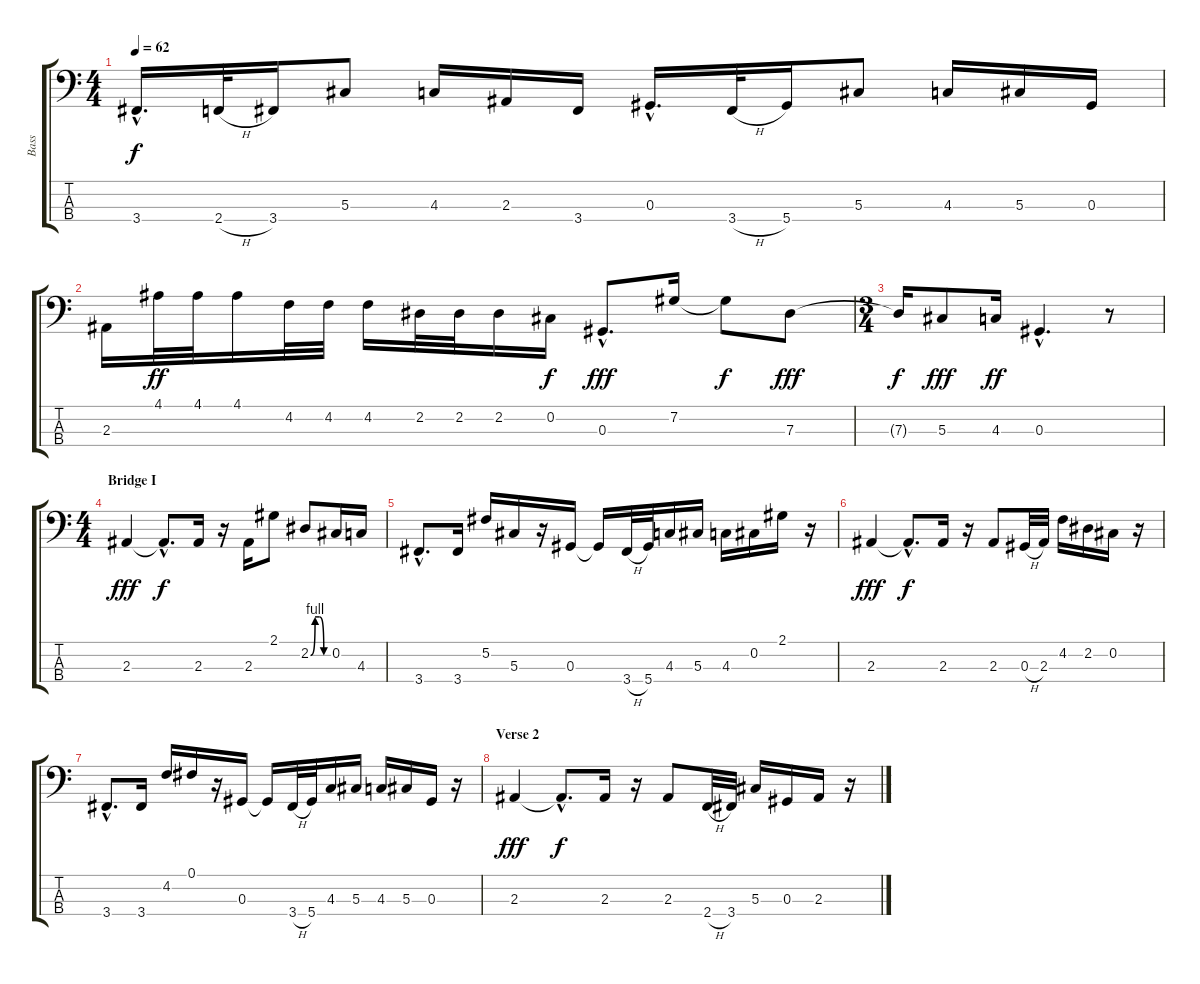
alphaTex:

\track ("Bass" "Bass") {instrument electricbasspick}
\staff {score tabs}
\tuning (Gb2 Db2 Ab1 Eb1) {hide}
\ts (4 4)
\tempo 62
\clef f4
\ks c
3.4{hac}.16{d dy f} 2.4{h}.32 3.4.16 5.3.8 4.3.16 2.3.16 3.4.16 0.3{hac}.16{d} 3.4{h}.32 5.4.16 5.3.8 4.3.16 5.3.16 0.3.16 |
2.3.16 4.1.32{dy ff} 4.1.32 4.1.16 4.2.32 4.2.32 4.2.16 2.2.32 2.2.32 2.2.16 0.2.16{dy f} 0.3{hac}.8{d dy fff} 7.2.16 7.2{t}.8{dy f} 7.3.8{dy fff} |
\ts (3 4)
7.3{t}.16{dy f} 5.3.8{dy fff} 4.3.16{dy ff} 0.3{hac}.4{d} r.8 |
\ts (4 4)
\section ("" "Bridge I")
2.3.4{dy fff} 2.3{hac t}.8{d dy f} 2.3.16 r.16 2.3.16 2.1.8 2.2{be (custom 0 0 15 4 30 4 45 0 60 0)}.8 0.2.16 4.3.16 |
3.4{hac}.8{d} 3.4.16 5.2.16 5.3.16 r.16 0.3.16 0.3{t}.16 3.4{h}.32 5.4.32 4.3.16 5.3.16 4.3.16 0.2.16 2.1.16 r.16 |
2.3.4{dy fff} 2.3{hac t}.8{d dy f} 2.3.16 r.16 2.3.8 0.3{h}.32 2.3.32 4.2.16 2.2.16 0.2.16 r.16 |
3.4{hac}.8{d} 3.4.16 4.2.16 0.1.16 r.16 0.3.16 0.3{t}.16 3.4{h}.32 5.4.32 4.3.16 5.3.16 4.3.16 5.3.16 0.3.16 r.16 |
\section ("" "Verse 2")
2.3.4{dy fff} 2.3{hac t}.8{d dy f} 2.3.16 r.16 2.3.8 2.4{h}.32 3.4.32 5.3.16 0.3.16 2.3.16 r.16
